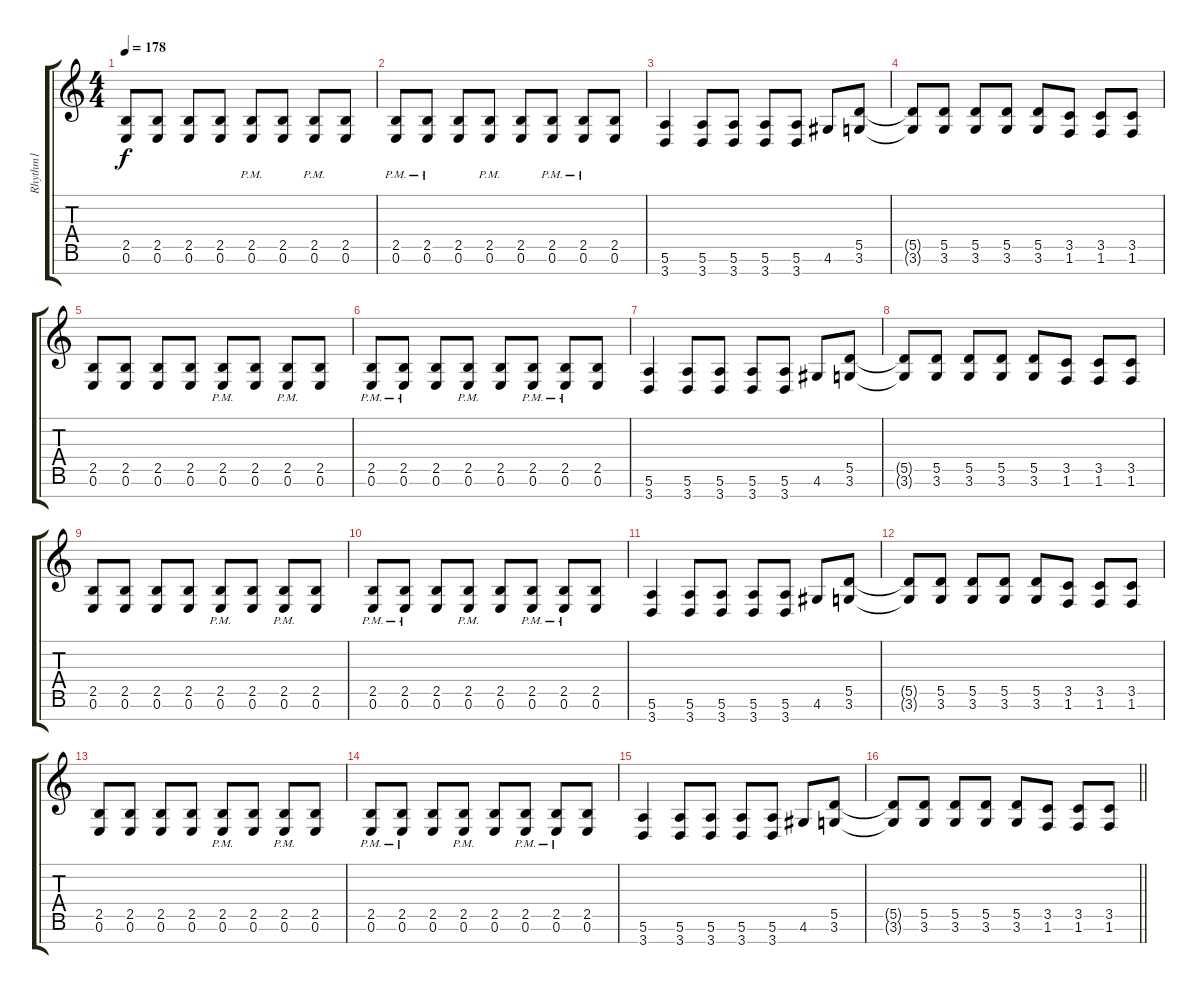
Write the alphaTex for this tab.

\track ("Rhythm1" "Rhythm1") {instrument distortionguitar}
\staff {score tabs}
\tuning (E4 B3 G3 D3 A2 E2 B1) {hide}
\ts (4 4)
\tempo 178
\clef g2
\ks c
(2.5 0.6).8{dy f} (2.5 0.6).8 (2.5 0.6).8 (2.5 0.6).8 (2.5{pm} 0.6{pm}).8 (2.5 0.6).8 (2.5{pm} 0.6{pm}).8 (2.5 0.6).8 |
(2.5{pm} 0.6{pm}).8 (2.5{pm} 0.6{pm}).8 (2.5 0.6).8 (2.5{pm} 0.6{pm}).8 (2.5 0.6).8 (2.5{pm} 0.6{pm}).8 (2.5{pm} 0.6{pm}).8 (2.5 0.6).8 |
(5.6 3.7).4 (5.6 3.7).8 (5.6 3.7).8 (5.6 3.7).8 (5.6 3.7).8 4.6.8 (5.5 3.6).8 |
(5.5{t} 3.6{t}).8 (5.5 3.6).8 (5.5 3.6).8 (5.5 3.6).8 (5.5 3.6).8 (3.5 1.6).8 (3.5 1.6).8 (3.5 1.6).8 |
(2.5 0.6).8 (2.5 0.6).8 (2.5 0.6).8 (2.5 0.6).8 (2.5{pm} 0.6{pm}).8 (2.5 0.6).8 (2.5{pm} 0.6{pm}).8 (2.5 0.6).8 |
(2.5{pm} 0.6{pm}).8 (2.5{pm} 0.6{pm}).8 (2.5 0.6).8 (2.5{pm} 0.6{pm}).8 (2.5 0.6).8 (2.5{pm} 0.6{pm}).8 (2.5{pm} 0.6{pm}).8 (2.5 0.6).8 |
(5.6 3.7).4 (5.6 3.7).8 (5.6 3.7).8 (5.6 3.7).8 (5.6 3.7).8 4.6.8 (5.5 3.6).8 |
(5.5{t} 3.6{t}).8 (5.5 3.6).8 (5.5 3.6).8 (5.5 3.6).8 (5.5 3.6).8 (3.5 1.6).8 (3.5 1.6).8 (3.5 1.6).8 |
(2.5 0.6).8 (2.5 0.6).8 (2.5 0.6).8 (2.5 0.6).8 (2.5{pm} 0.6{pm}).8 (2.5 0.6).8 (2.5{pm} 0.6{pm}).8 (2.5 0.6).8 |
(2.5{pm} 0.6{pm}).8 (2.5{pm} 0.6{pm}).8 (2.5 0.6).8 (2.5{pm} 0.6{pm}).8 (2.5 0.6).8 (2.5{pm} 0.6{pm}).8 (2.5{pm} 0.6{pm}).8 (2.5 0.6).8 |
(5.6 3.7).4 (5.6 3.7).8 (5.6 3.7).8 (5.6 3.7).8 (5.6 3.7).8 4.6.8 (5.5 3.6).8 |
(5.5{t} 3.6{t}).8 (5.5 3.6).8 (5.5 3.6).8 (5.5 3.6).8 (5.5 3.6).8 (3.5 1.6).8 (3.5 1.6).8 (3.5 1.6).8 |
(2.5 0.6).8 (2.5 0.6).8 (2.5 0.6).8 (2.5 0.6).8 (2.5{pm} 0.6{pm}).8 (2.5 0.6).8 (2.5{pm} 0.6{pm}).8 (2.5 0.6).8 |
(2.5{pm} 0.6{pm}).8 (2.5{pm} 0.6{pm}).8 (2.5 0.6).8 (2.5{pm} 0.6{pm}).8 (2.5 0.6).8 (2.5{pm} 0.6{pm}).8 (2.5{pm} 0.6{pm}).8 (2.5 0.6).8 |
(5.6 3.7).4 (5.6 3.7).8 (5.6 3.7).8 (5.6 3.7).8 (5.6 3.7).8 4.6.8 (5.5 3.6).8 |
\barLineRight lightlight
(5.5{t} 3.6{t}).8 (5.5 3.6).8 (5.5 3.6).8 (5.5 3.6).8 (5.5 3.6).8 (3.5 1.6).8 (3.5 1.6).8 (3.5 1.6).8
